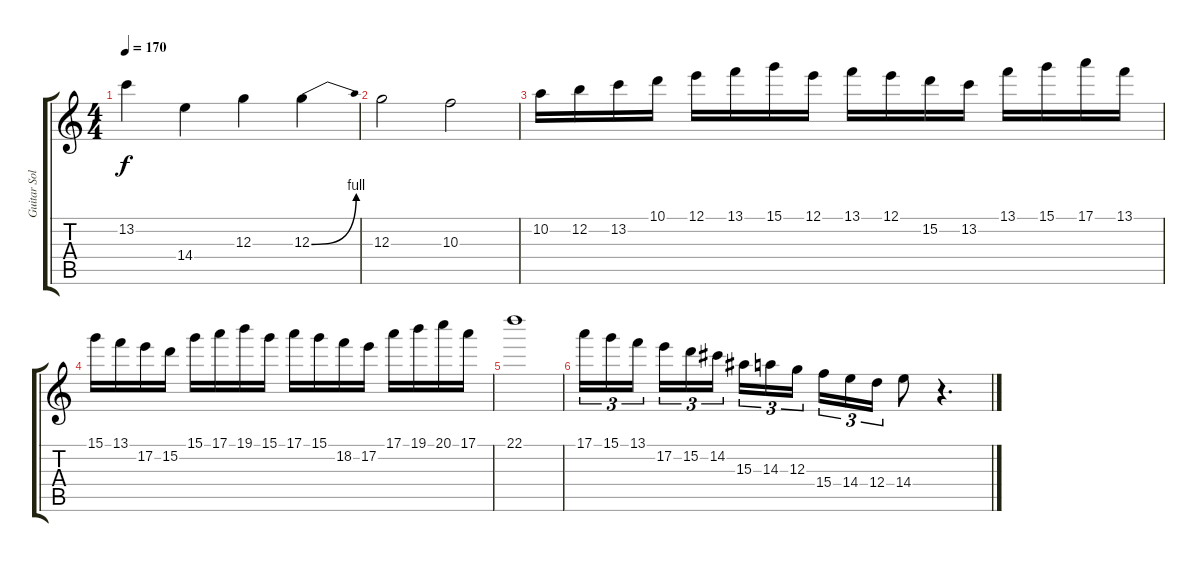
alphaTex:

\track ("Guitar Solo 1" "Guitar Sol") {instrument overdrivenguitar}
\staff {score tabs}
\tuning (E4 B3 G3 D3 A2 E2) {hide}
\ts (4 4)
\tempo 170
\clef g2
\ks c
13.2.4{dy f} 14.4.4 12.3.4 12.3{be (bend 0 0 60 4)}.4 |
12.3.2 10.3.2 |
10.2.16 12.2.16 13.2.16 10.1.16 12.1.16 13.1.16 15.1.16 12.1.16 13.1.16 12.1.16 15.2.16 13.2.16 13.1.16 15.1.16 17.1.16 13.1.16 |
15.1.16 13.1.16 17.2.16 15.2.16 15.1.16 17.1.16 19.1.16 15.1.16 17.1.16 15.1.16 18.2.16 17.2.16 17.1.16 19.1.16 20.1.16 17.1.16 |
22.1.1 |
17.1.16{tu (3 2)} 15.1.16{tu (3 2)} 13.1.16{tu (3 2)} 17.2.16{tu (3 2)} 15.2.16{tu (3 2)} 14.2.16{tu (3 2)} 15.3.16{tu (3 2)} 14.3.16{tu (3 2)} 12.3.16{tu (3 2)} 15.4.16{tu (3 2)} 14.4.16{tu (3 2)} 12.4.16{tu (3 2)} 14.4.8 r.4{d}
